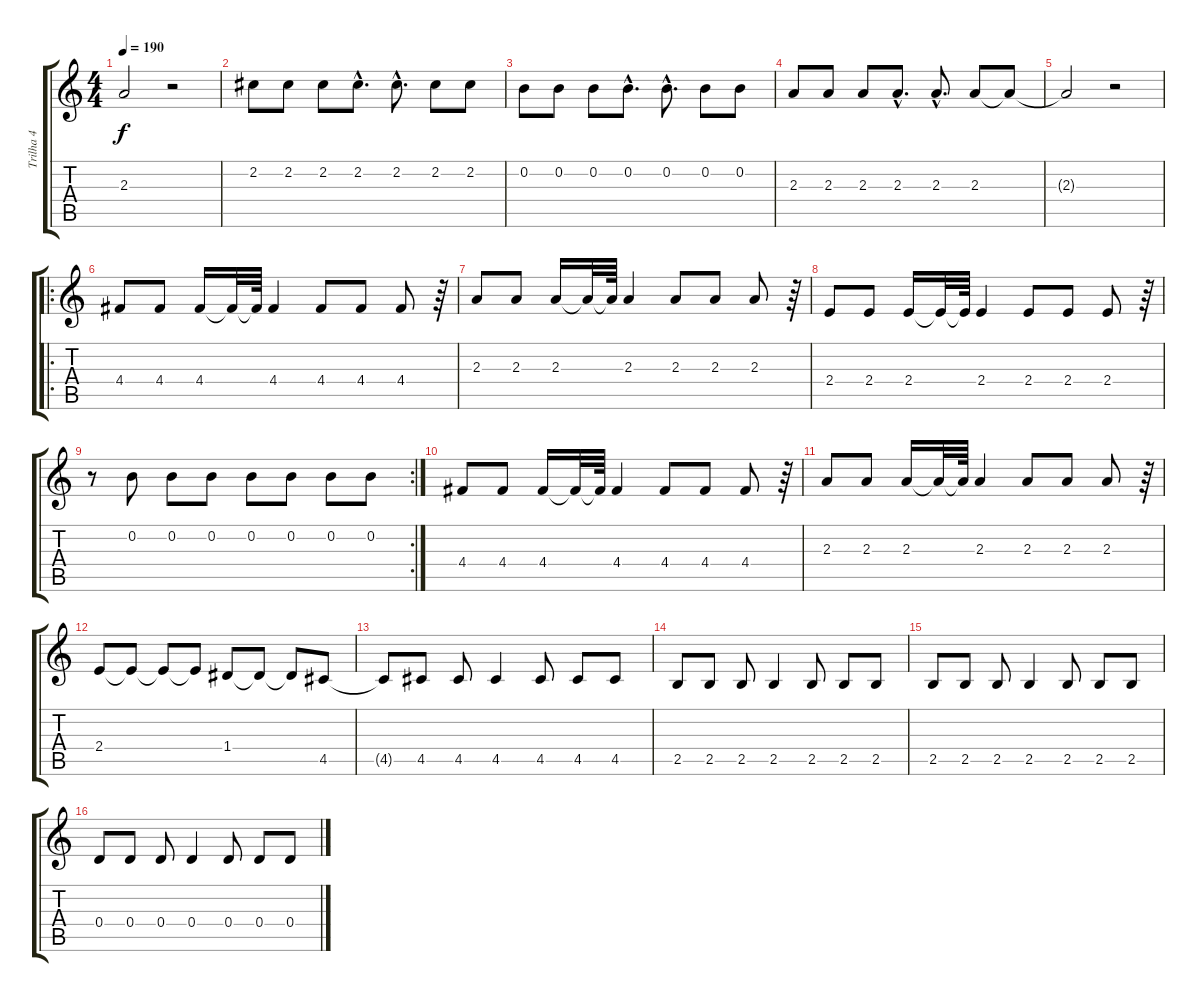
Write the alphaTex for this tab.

\track ("Trilha 4" "Trilha 4") {instrument distortionguitar}
\staff {score tabs}
\tuning (E4 B3 G3 D3 A2 E2) {hide}
\ts (4 4)
\tempo 190
\clef g2
\ks c
2.3{t}.2{dy f} r.2 |
2.2.8 2.2.8 2.2.8 2.2{hac}.8{d} 2.2{hac}.8{d} 2.2.8 2.2.8 |
0.2.8 0.2.8 0.2.8 0.2{hac}.8{d} 0.2{hac}.8{d} 0.2.8 0.2.8 |
2.3.8 2.3.8 2.3.8 2.3{hac}.8{d} 2.3{hac}.8{d} 2.3.8 2.3{t}.8 |
2.3{t}.2 r.2 |
\ro
4.4.8 4.4.8 4.4.16 4.4{t}.32 4.4{t}.64 4.4.4 4.4.8 4.4.8 4.4.8 r.64 |
2.3.8 2.3.8 2.3.16 2.3{t}.32 2.3{t}.64 2.3.4 2.3.8 2.3.8 2.3.8 r.64 |
2.4.8 2.4.8 2.4.16 2.4{t}.32 2.4{t}.64 2.4.4 2.4.8 2.4.8 2.4.8 r.64 |
\rc 2
r.8 0.2.8 0.2.8 0.2.8 0.2.8 0.2.8 0.2.8 0.2.8 |
4.4.8 4.4.8 4.4.16 4.4{t}.32 4.4{t}.64 4.4.4 4.4.8 4.4.8 4.4.8 r.64 |
2.3.8 2.3.8 2.3.16 2.3{t}.32 2.3{t}.64 2.3.4 2.3.8 2.3.8 2.3.8 r.64 |
2.4.8 2.4{t}.8 2.4{t}.8 2.4{t}.8 1.4.8 1.4{t}.8 1.4{t}.8 4.5.8 |
4.5{t}.8 4.5.8 4.5.8 4.5.4 4.5.8 4.5.8 4.5.8 |
2.5.8 2.5.8 2.5.8 2.5.4 2.5.8 2.5.8 2.5.8 |
2.5.8 2.5.8 2.5.8 2.5.4 2.5.8 2.5.8 2.5.8 |
0.4.8 0.4.8 0.4.8 0.4.4 0.4.8 0.4.8 0.4.8
